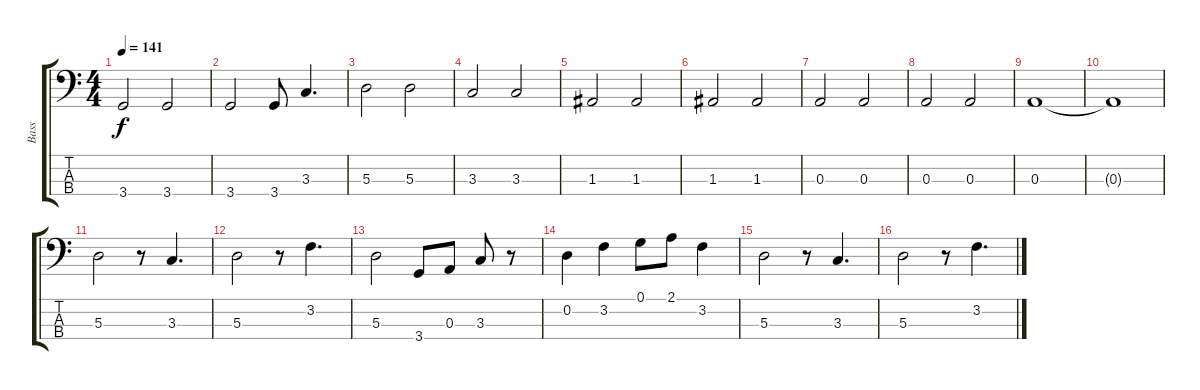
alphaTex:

\track ("Bass" "Bass") {instrument electricbassfinger}
\staff {score tabs}
\tuning (G2 D2 A1 E1) {hide}
\ts (4 4)
\tempo 141
\clef f4
\ks c
3.4.2{dy f} 3.4.2 |
3.4.2 3.4.8 3.3.4{d} |
5.3.2 5.3.2 |
3.3.2 3.3.2 |
1.3.2 1.3.2 |
1.3.2 1.3.2 |
0.3.2 0.3.2 |
0.3.2 0.3.2 |
0.3.1 |
0.3{t}.1 |
5.3.2 r.8 3.3.4{d} |
5.3.2 r.8 3.2.4{d} |
5.3.2 3.4.8 0.3.8 3.3.8 r.8 |
0.2.4 3.2.4 0.1.8 2.1.8 3.2.4 |
5.3.2 r.8 3.3.4{d} |
5.3.2 r.8 3.2.4{d}
